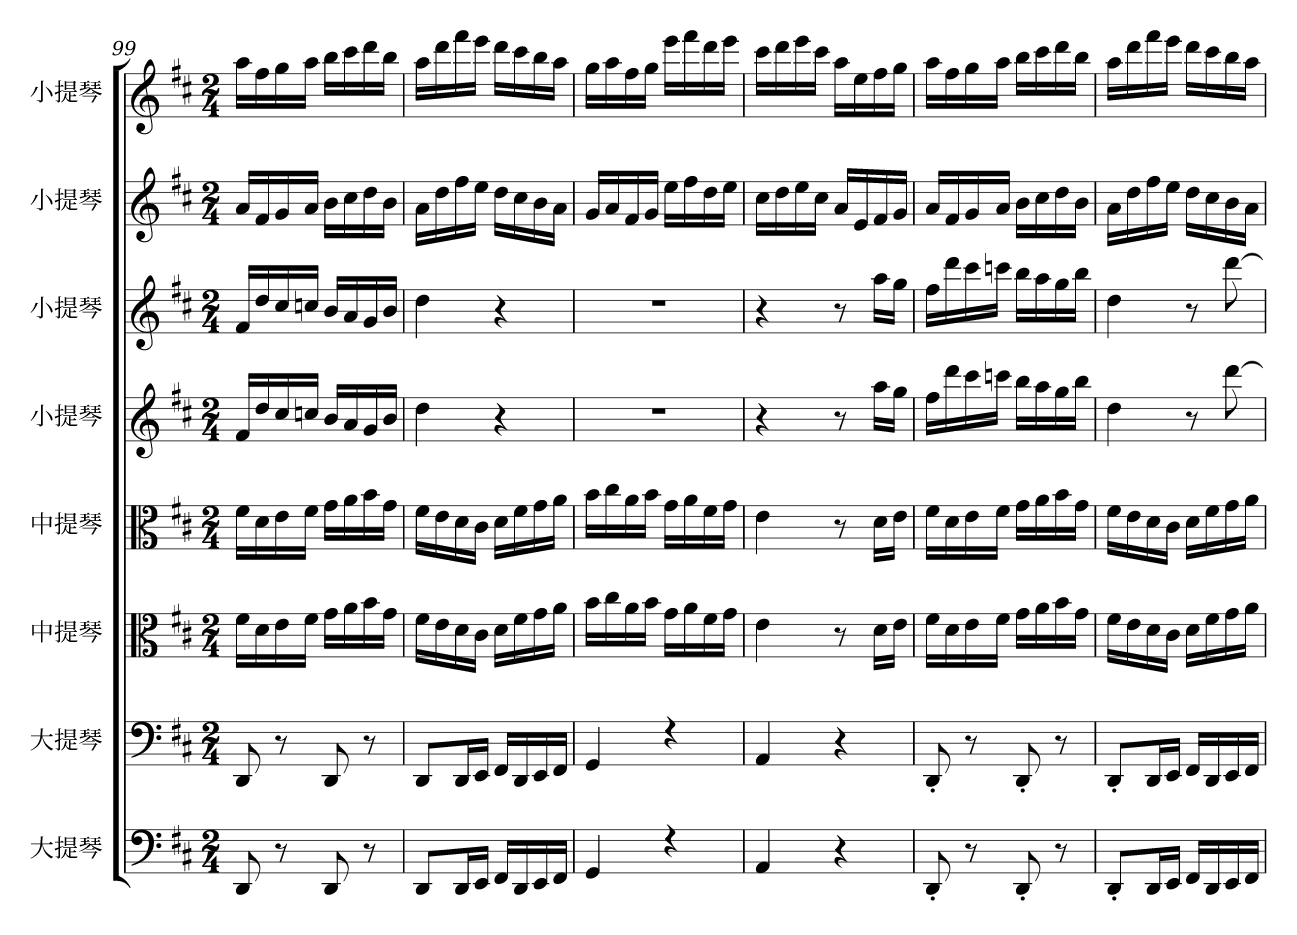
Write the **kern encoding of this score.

**kern	**kern	**kern	**kern	**kern	**kern	**kern	**kern
*part8	*part7	*part6	*part5	*part4	*part3	*part2	*part1
*staff8	*staff7	*staff6	*staff5	*staff4	*staff3	*staff2	*staff1
*I"大提琴	*I"大提琴	*I"中提琴	*I"中提琴	*I"小提琴	*I"小提琴	*I"小提琴	*I"小提琴
*clefF4	*clefF4	*clefC3	*clefC3	*clefG2	*clefG2	*clefG2	*clefG2
*k[f#c#]	*k[f#c#]	*k[f#c#]	*k[f#c#]	*k[f#c#]	*k[f#c#]	*k[f#c#]	*k[f#c#]
*M2/4	*M2/4	*M2/4	*M2/4	*M2/4	*M2/4	*M2/4	*M2/4
=99	=99	=99	=99	=99	=99	=99	=99
8DD/	8DD/	16f#\LL	16f#\LL	16f#/LL	16f#/LL	16a/LL	16aa\LL
.	.	16d\	16d\	16dd/	16dd/	16f#/	16ff#\
8r	8r	16e\	16e\	16cc#/	16cc#/	16g/	16gg\
.	.	16f#\JJ	16f#\JJ	16ccn/JJ	16ccn/JJ	16a/JJ	16aa\JJ
8DD/	8DD/	16g\LL	16g\LL	16b/LL	16b/LL	16b\LL	16bb\LL
.	.	16a\	16a\	16a/	16a/	16cc#\	16ccc#\
8r	8r	16b\	16b\	16g/	16g/	16dd\	16ddd\
.	.	16g\JJ	16g\JJ	16b/JJ	16b/JJ	16b\JJ	16bb\JJ
=100	=100	=100	=100	=100	=100	=100	=100
8DD/L	8DD/L	16f#\LL	16f#\LL	4dd\	4dd\	16a\LL	16aa\LL
.	.	16e\	16e\	.	.	16dd\	16ddd\
16DD/L	16DD/L	16d\	16d\	.	.	16ff#\	16fff#\
16EE/JJ	16EE/JJ	16c#\JJ	16c#\JJ	.	.	16ee\JJ	16eee\JJ
16FF#/LL	16FF#/LL	16d\LL	16d\LL	4r	4r	16dd\LL	16ddd\LL
16DD/	16DD/	16f#\	16f#\	.	.	16cc#\	16ccc#\
16EE/	16EE/	16g\	16g\	.	.	16b\	16bb\
16FF#/JJ	16FF#/JJ	16a\JJ	16a\JJ	.	.	16a\JJ	16aa\JJ
=101	=101	=101	=101	=101	=101	=101	=101
4GG/	4GG/	16b\LL	16b\LL	2r	2r	16g/LL	16gg\LL
.	.	16cc#\	16cc#\	.	.	16a/	16aa\
.	.	16a\	16a\	.	.	16f#/	16ff#\
.	.	16b\JJ	16b\JJ	.	.	16g/JJ	16gg\JJ
4rF	4rF	16g\LL	16g\LL	.	.	16ee\LL	16eee\LL
.	.	16a\	16a\	.	.	16ff#\	16fff#\
.	.	16f#\	16f#\	.	.	16dd\	16ddd\
.	.	16g\JJ	16g\JJ	.	.	16ee\JJ	16eee\JJ
=102	=102	=102	=102	=102	=102	=102	=102
4AA/	4AA/	4e\	4e\	4r	4r	16cc#\LL	16ccc#\LL
.	.	.	.	.	.	16dd\	16ddd\
.	.	.	.	.	.	16ee\	16eee\
.	.	.	.	.	.	16cc#\JJ	16ccc#\JJ
4r	4r	8r	8r	8r	8r	16a/LL	16aa\LL
.	.	.	.	.	.	16e/	16ee\
.	.	16d\LL	16d\LL	16aa\LL	16aa\LL	16f#/	16ff#\
.	.	16e\JJ	16e\JJ	16gg\JJ	16gg\JJ	16g/JJ	16gg\JJ
=103	=103	=103	=103	=103	=103	=103	=103
8DD'/	8DD'/	16f#\LL	16f#\LL	16ff#\LL	16ff#\LL	16a/LL	16aa\LL
.	.	16d\	16d\	16ddd\	16ddd\	16f#/	16ff#\
8r	8r	16e\	16e\	16ccc#\	16ccc#\	16g/	16gg\
.	.	16f#\JJ	16f#\JJ	16cccn\JJ	16cccn\JJ	16a/JJ	16aa\JJ
8DD'/	8DD'/	16g\LL	16g\LL	16bb\LL	16bb\LL	16b\LL	16bb\LL
.	.	16a\	16a\	16aa\	16aa\	16cc#\	16ccc#\
8r	8r	16b\	16b\	16gg\	16gg\	16dd\	16ddd\
.	.	16g\JJ	16g\JJ	16bb\JJ	16bb\JJ	16b\JJ	16bb\JJ
!!LO:LB:g=z
=104	=104	=104	=104	=104	=104	=104	=104
8DD'/L	8DD'/L	16f#\LL	16f#\LL	4dd\	4dd\	16a\LL	16aa\LL
.	.	16e\	16e\	.	.	16dd\	16ddd\
16DD/L	16DD/L	16d\	16d\	.	.	16ff#\	16fff#\
16EE/JJ	16EE/JJ	16c#\JJ	16c#\JJ	.	.	16ee\JJ	16eee\JJ
16FF#/LL	16FF#/LL	16d\LL	16d\LL	8r	8r	16dd\LL	16ddd\LL
16DD/	16DD/	16f#\	16f#\	.	.	16cc#\	16ccc#\
16EE/	16EE/	16g\	16g\	[8ddd\	[8ddd\	16b\	16bb\
16FF#/JJ	16FF#/JJ	16a\JJ	16a\JJ	.	.	16a\JJ	16aa\JJ
=	=	=	=	=	=	=	=
*-	*-	*-	*-	*-	*-	*-	*-
